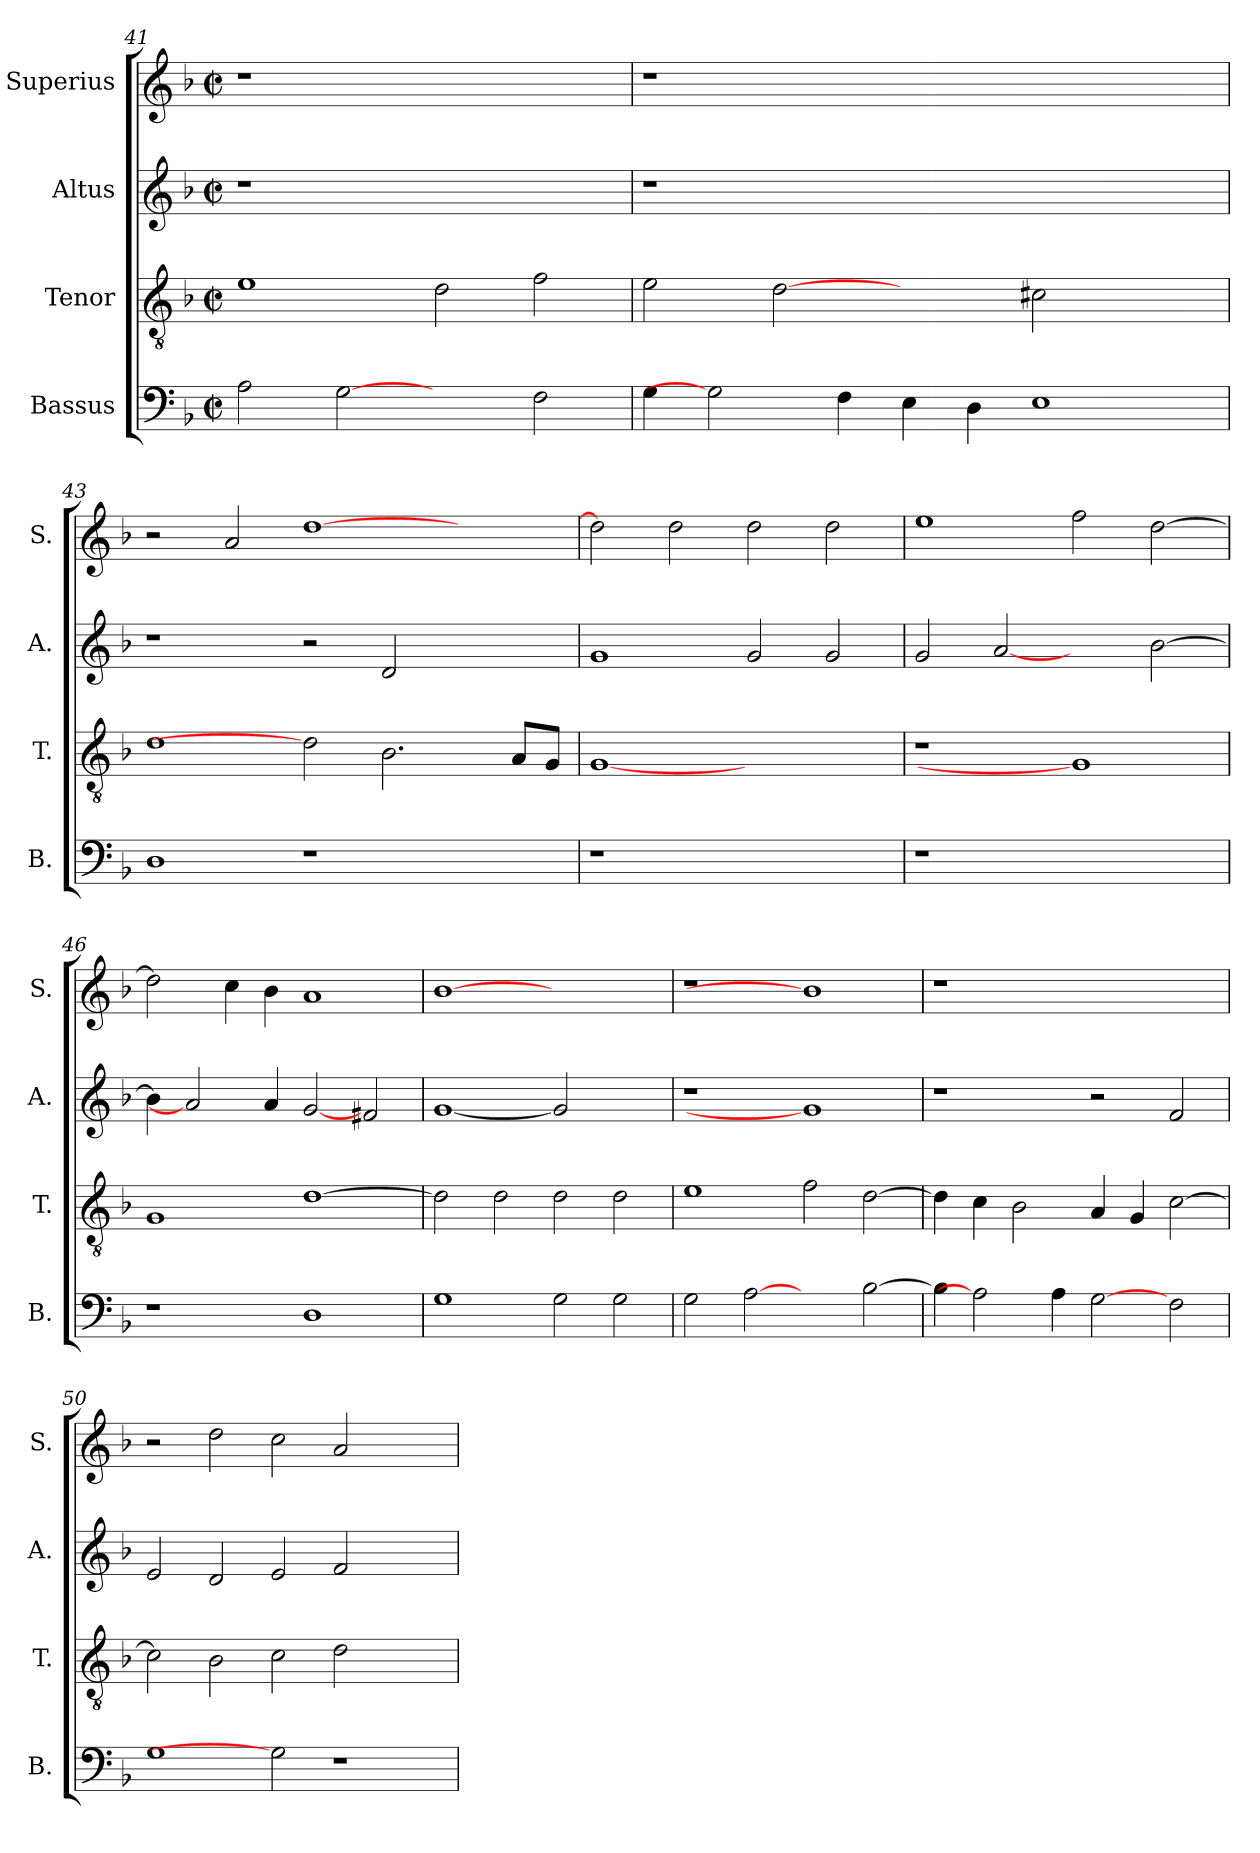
**kern	**kern	**kern	**kern
*part4	*part3	*part2	*part1
*staff4	*staff3	*staff2	*staff1
*I"Bassus	*I"Tenor	*I"Altus	*I"Superius
*I'B.	*I'T.	*I'A.	*I'S.
*clefF4	*clefGv2	*clefG2	*clefG2
*	*ITrd7c12	*	*
*k[b-]	*k[b-]	*k[b-]	*k[b-]
*F:	*F:	*F:	*F:
*M2/2	*M2/2	*M2/2	*M2/2
*met(c|)	*met(c|)	*met(c|)	*met(c|)
=41	=41	=41	=41
!	!	!LO:N:vis=1	!LO:N:vis=1
2Ai\	1Ei	1r	1r
[2Gi	.	.	.
2ryy	2Di\	1ryy	1ryy
2Fi\	2Fi\	.	.
!!LO:LB:g=z
=42	=42	=42	=42
!	!	!LO:N:vis=1	!LO:N:vis=1
4Gi\	2Ei\	1r	1r
2Gi]	.	.	.
.	[2Di	.	.
4Fi\	.	.	.
4Ei\	2ryy	1.ryy	1.ryy
4Di\	.	.	.
1Ei	2C#Xi\	.	.
.	2ryy	.	.
=43	=43	=43	=43
1Di	1Di	1r	2r
.	.	.	2ai/
1r	2Di]	2r	[>1ddi
.	2.BB-i\	2di/	.
2ryy	.	2ryy	2ryy
.	8AAi/L	.	.
.	8GGi/J	.	.
=44	=44	=44	=44
!LO:N:vis=1	!	!	!
1r	[1GGi	1gi	2ddi\]
.	.	.	2ddi\
1ryy	1ryy	2gi/	2ddi\
.	.	2gi/	2ddi\
=45	=45	=45	=45
!LO:N:vis=1	!LO:N:vis=1	!	!
1r	1r	2gi/	1eei
.	.	[2ai	.
1ryy	1GGi]	2ryy	2ffi\
.	.	[>2b-i\	[>2ddi\
=46	=46	=46	=46
1r	1GGi	4b-i\]	2ddi\]
.	.	2ai]	.
.	.	.	4cci\
.	.	4ai/	4b-i\
1Di	[>1Di	[2gi	1ai
.	.	2f#Xi/	.
!!LO:PB:g=z
=47	=47	=47	=47
1Gi	2Di\]	[1gi	[1b-i
.	2Di\	.	.
2Gi\	2Di\	2gi]	1ryy
2Gi\	2Di\	2ryy	.
=48	=48	=48	=48
!	!	!LO:N:vis=1	!LO:N:vis=1
2Gi\	1Ei	1r	1r
[2Ai	.	.	.
2ryy	2Fi\	1gi]	1b-i]
[>2B-i\	[>2Di\	.	.
=49	=49	=49	=49
!	!	!	!LO:N:vis=1
4B-i\]	4Di\]	1r	1r
2Ai]	4Ci\	.	.
.	2BB-i\	.	.
4Ai\	.	.	.
[2Gi	4AAi/	2r	1ryy
.	4GGi/	.	.
2Fi\	[>2Ci\	2fi/	.
=50	=50	=50	=50
1Gi	2Ci\]	2ei/	2r
.	2BB-i\	2di/	2ddi\
2Gi]	2Ci\	2ei/	2cci\
1r	2Di\	2fi/	2ai/
.	2ryy	2ryy	2ryy
=	=	=	=
*-	*-	*-	*-
